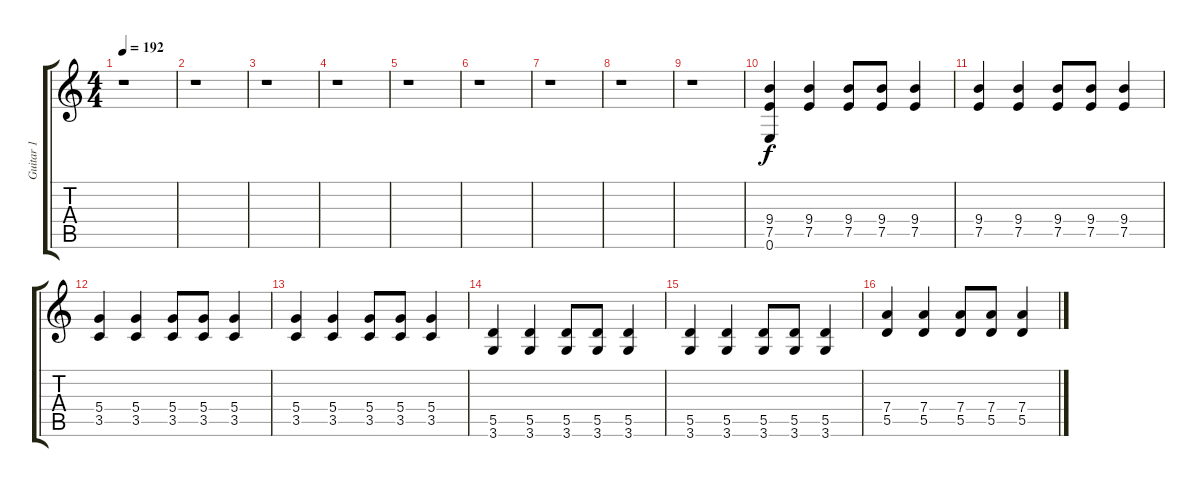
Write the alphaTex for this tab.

\track ("Guitar 1" "Guitar 1") {instrument distortionguitar}
\staff {score tabs}
\tuning (E4 B3 G3 D3 A2 E2) {hide}
\ts (4 4)
\tempo 192
\clef g2
\ks c
r.1{dy f} |
r.1 |
r.1 |
r.1 |
r.1 |
r.1 |
r.1 |
r.1 |
r.1 |
(9.4 7.5 0.6).4 (9.4 7.5).4 (9.4 7.5).8 (9.4 7.5).8 (9.4 7.5).4 |
(9.4 7.5).4 (9.4 7.5).4 (9.4 7.5).8 (9.4 7.5).8 (9.4 7.5).4 |
(5.4 3.5).4 (5.4 3.5).4 (5.4 3.5).8 (5.4 3.5).8 (5.4 3.5).4 |
(5.4 3.5).4 (5.4 3.5).4 (5.4 3.5).8 (5.4 3.5).8 (5.4 3.5).4 |
(5.5 3.6).4 (5.5 3.6).4 (5.5 3.6).8 (5.5 3.6).8 (5.5 3.6).4 |
(5.5 3.6).4 (5.5 3.6).4 (5.5 3.6).8 (5.5 3.6).8 (5.5 3.6).4 |
(7.4 5.5).4 (7.4 5.5).4 (7.4 5.5).8 (7.4 5.5).8 (7.4 5.5).4
